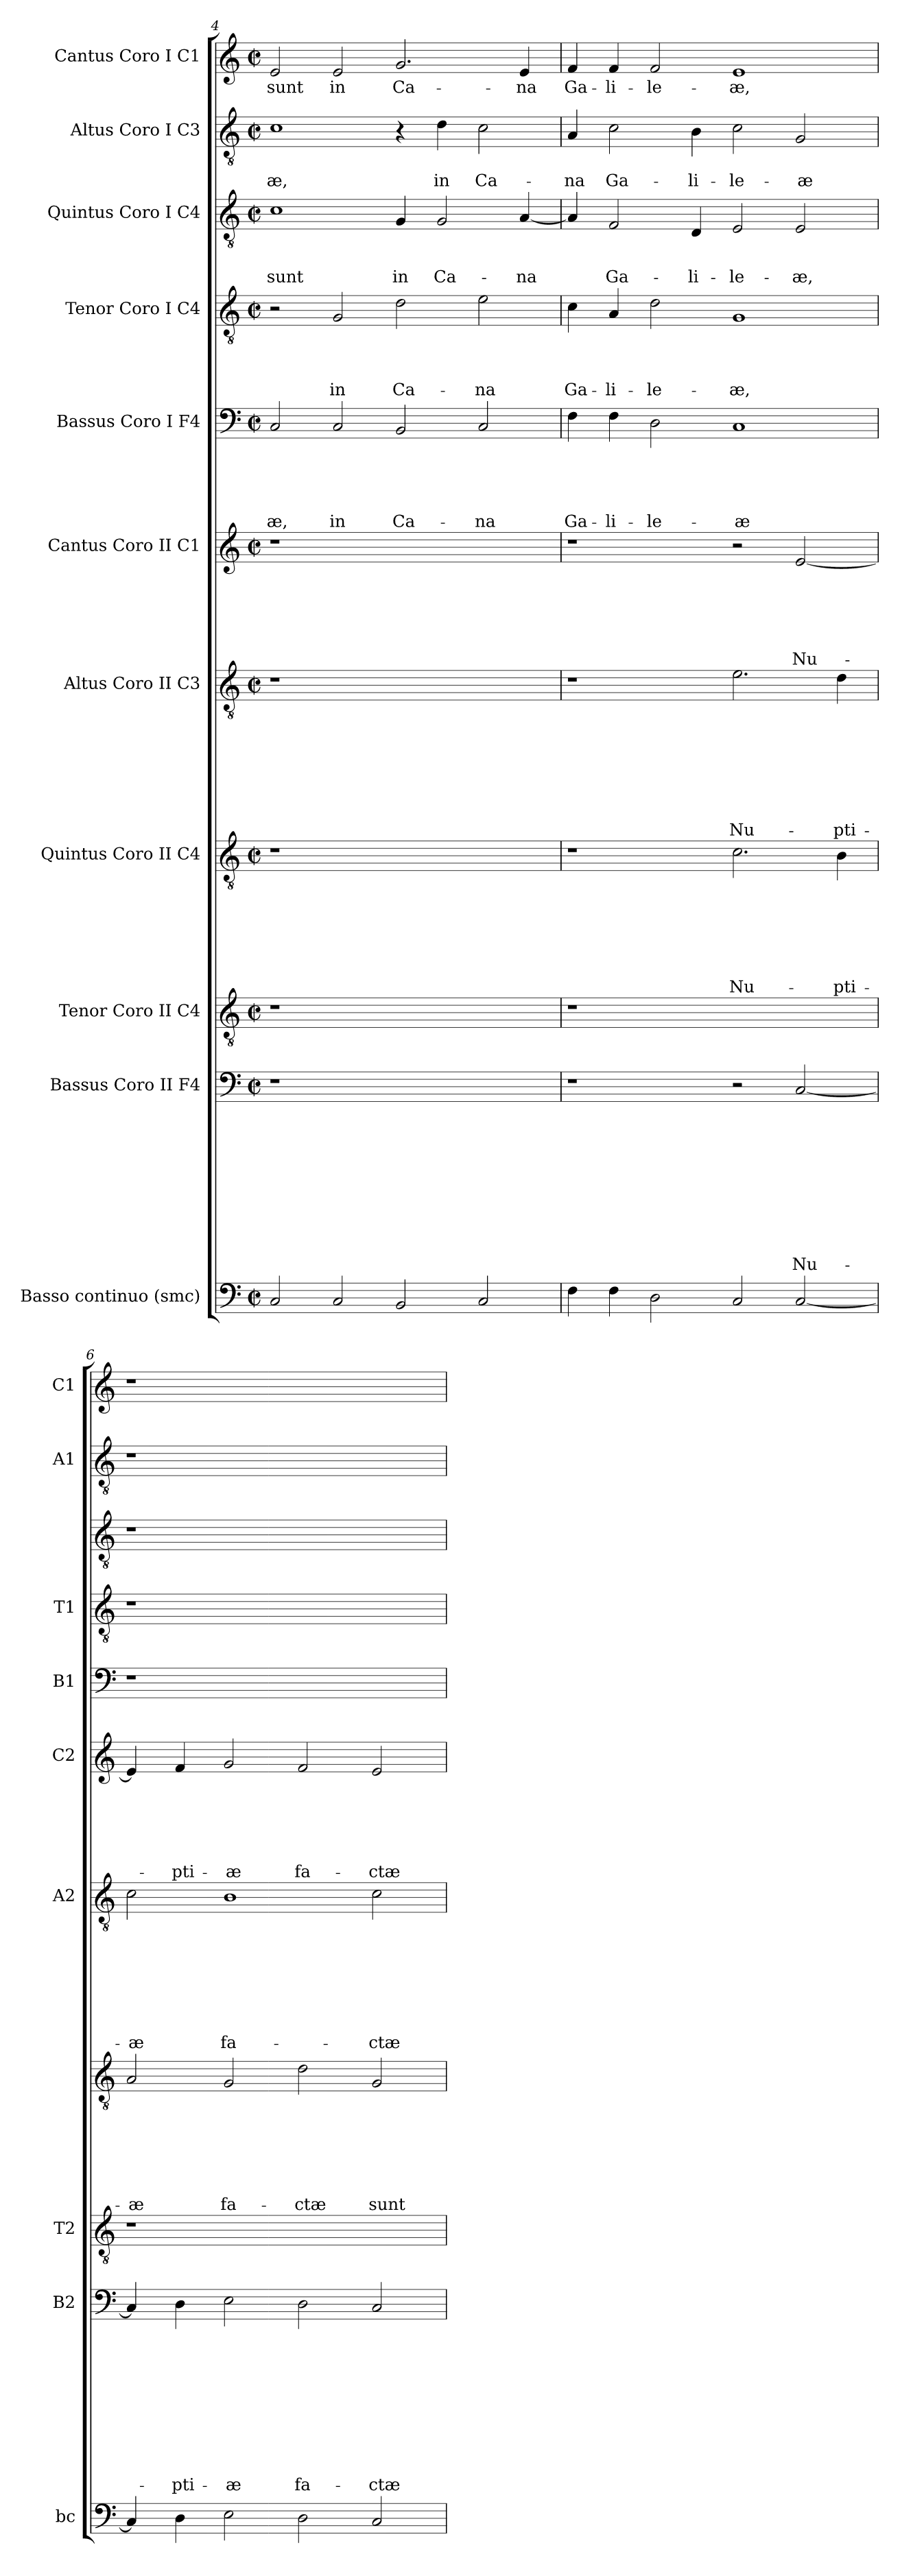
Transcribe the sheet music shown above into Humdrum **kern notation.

**kern	**kern	**text	**text	**text	**text	**text	**text	**text	**text	**text	**text	**kern	**kern	**text	**text	**text	**text	**text	**text	**text	**kern	**text	**text	**text	**text	**text	**text	**text	**text	**kern	**text	**text	**text	**text	**text	**text	**kern	**text	**text	**text	**text	**text	**kern	**text	**text	**text	**text	**kern	**text	**text	**text	**kern	**text	**text	**kern	**text
*part11	*part10	*part10	*part10	*part10	*part10	*part10	*part10	*part10	*part10	*part10	*part10	*part9	*part8	*part8	*part8	*part8	*part8	*part8	*part8	*part8	*part7	*part7	*part7	*part7	*part7	*part7	*part7	*part7	*part7	*part6	*part6	*part6	*part6	*part6	*part6	*part6	*part5	*part5	*part5	*part5	*part5	*part5	*part4	*part4	*part4	*part4	*part4	*part3	*part3	*part3	*part3	*part2	*part2	*part2	*part1	*part1
*staff11	*staff10	*staff10	*staff10	*staff10	*staff10	*staff10	*staff10	*staff10	*staff10	*staff10	*staff10	*staff9	*staff8	*staff8	*staff8	*staff8	*staff8	*staff8	*staff8	*staff8	*staff7	*staff7	*staff7	*staff7	*staff7	*staff7	*staff7	*staff7	*staff7	*staff6	*staff6	*staff6	*staff6	*staff6	*staff6	*staff6	*staff5	*staff5	*staff5	*staff5	*staff5	*staff5	*staff4	*staff4	*staff4	*staff4	*staff4	*staff3	*staff3	*staff3	*staff3	*staff2	*staff2	*staff2	*staff1	*staff1
*I"Basso continuo (smc)	*I"Bassus  Coro II F4	*	*	*	*	*	*	*	*	*	*	*I"Tenor Coro II C4	*I"Quintus  Coro II C4	*	*	*	*	*	*	*	*I"Altus  Coro II C3	*	*	*	*	*	*	*	*	*I"Cantus  Coro II C1	*	*	*	*	*	*	*I"Bassus  Coro I F4	*	*	*	*	*	*I"Tenor  Coro I C4	*	*	*	*	*I"Quintus Coro I C4	*	*	*	*I"Altus Coro I C3	*	*	*I"Cantus  Coro I C1	*
*I'bc	*I'B2	*	*	*	*	*	*	*	*	*	*	*I'T2	*	*	*	*	*	*	*	*	*I'A2	*	*	*	*	*	*	*	*	*I'C2	*	*	*	*	*	*	*I'B1	*	*	*	*	*	*I'T1	*	*	*	*	*	*	*	*	*I'A1	*	*	*I'C1	*
*clefF4	*clefF4	*	*	*	*	*	*	*	*	*	*	*clefGv2	*clefGv2	*	*	*	*	*	*	*	*clefGv2	*	*	*	*	*	*	*	*	*clefG2	*	*	*	*	*	*	*clefF4	*	*	*	*	*	*clefGv2	*	*	*	*	*clefGv2	*	*	*	*clefGv2	*	*	*clefG2	*
*k[]	*k[]	*	*	*	*	*	*	*	*	*	*	*k[]	*k[]	*	*	*	*	*	*	*	*k[]	*	*	*	*	*	*	*	*	*k[]	*	*	*	*	*	*	*k[]	*	*	*	*	*	*k[]	*	*	*	*	*k[]	*	*	*	*k[]	*	*	*k[]	*
*C:	*C:	*	*	*	*	*	*	*	*	*	*	*C:	*C:	*	*	*	*	*	*	*	*C:	*	*	*	*	*	*	*	*	*C:	*	*	*	*	*	*	*C:	*	*	*	*	*	*C:	*	*	*	*	*C:	*	*	*	*C:	*	*	*C:	*
*M2/2	*M2/2	*	*	*	*	*	*	*	*	*	*	*M2/2	*M2/2	*	*	*	*	*	*	*	*M2/2	*	*	*	*	*	*	*	*	*M2/2	*	*	*	*	*	*	*M2/2	*	*	*	*	*	*M2/2	*	*	*	*	*M2/2	*	*	*	*M2/2	*	*	*M2/2	*
*met(c|)	*met(c|)	*	*	*	*	*	*	*	*	*	*	*met(c|)	*met(c|)	*	*	*	*	*	*	*	*met(c|)	*	*	*	*	*	*	*	*	*met(c|)	*	*	*	*	*	*	*met(c|)	*	*	*	*	*	*met(c|)	*	*	*	*	*met(c|)	*	*	*	*met(c|)	*	*	*met(c|)	*
=4	=4	=4	=4	=4	=4	=4	=4	=4	=4	=4	=4	=4	=4	=4	=4	=4	=4	=4	=4	=4	=4	=4	=4	=4	=4	=4	=4	=4	=4	=4	=4	=4	=4	=4	=4	=4	=4	=4	=4	=4	=4	=4	=4	=4	=4	=4	=4	=4	=4	=4	=4	=4	=4	=4	=4	=4
!	!	!	!	!	!	!	!	!	!	!	!	!	!	!	!	!	!	!	!	!	!	!	!	!	!	!	!	!	!	!	!	!	!	!	!	!	!	!	!	!	!	!LO:LY:b	!	!	!	!	!	!	!	!	!LO:LY:b	!	!	!LO:LY:b	!	!LO:LY:b
2C/	1r	.	.	.	.	.	.	.	.	.	.	1r	1r	.	.	.	.	.	.	.	1r	.	.	.	.	.	.	.	.	1r	.	.	.	.	.	.	2C/	.	.	.	.	-æ,	2r	.	.	.	.	1c	.	.	sunt	1c	.	-æ,	2e/	sunt
!	!	!	!	!	!	!	!	!	!	!	!	!	!	!	!	!	!	!	!	!	!	!	!	!	!	!	!	!	!	!	!	!	!	!	!	!	!	!	!	!	!	!LO:LY:b	!	!	!	!	!LO:LY:b	!	!	!	!	!	!	!	!	!LO:LY:b
2C/	.	.	.	.	.	.	.	.	.	.	.	.	.	.	.	.	.	.	.	.	.	.	.	.	.	.	.	.	.	.	.	.	.	.	.	.	2C/	.	.	.	.	in	2G/	.	.	.	in	.	.	.	.	.	.	.	2e/	in
!	!	!	!	!	!	!	!	!	!	!	!	!	!	!	!	!	!	!	!	!	!	!	!	!	!	!	!	!	!	!	!	!	!	!	!	!	!	!	!	!	!	!LO:LY:b	!	!	!	!	!LO:LY:b	!	!	!	!LO:LY:b	!	!	!	!	!LO:LY:b
2BB/	1ryy	.	.	.	.	.	.	.	.	.	.	1ryy	1ryy	.	.	.	.	.	.	.	1ryy	.	.	.	.	.	.	.	.	1ryy	.	.	.	.	.	.	2BB/	.	.	.	.	Ca-	2d\	.	.	.	Ca-	4G/	.	.	in	4r	.	.	2.g/	Ca-
!	!	!	!	!	!	!	!	!	!	!	!	!	!	!	!	!	!	!	!	!	!	!	!	!	!	!	!	!	!	!	!	!	!	!	!	!	!	!	!	!	!	!	!	!	!	!	!	!	!	!	!LO:LY:b	!	!	!LO:LY:b	!	!
.	.	.	.	.	.	.	.	.	.	.	.	.	.	.	.	.	.	.	.	.	.	.	.	.	.	.	.	.	.	.	.	.	.	.	.	.	.	.	.	.	.	.	.	.	.	.	.	2G/	.	.	Ca-	4d\	.	in	.	.
!	!	!	!	!	!	!	!	!	!	!	!	!	!	!	!	!	!	!	!	!	!	!	!	!	!	!	!	!	!	!	!	!	!	!	!	!	!	!	!	!	!	!LO:LY:b	!	!	!	!	!LO:LY:b	!	!	!	!	!	!	!LO:LY:b	!	!
2C/	.	.	.	.	.	.	.	.	.	.	.	.	.	.	.	.	.	.	.	.	.	.	.	.	.	.	.	.	.	.	.	.	.	.	.	.	2C/	.	.	.	.	-na	2e\	.	.	.	-na	.	.	.	.	2c\	.	Ca-	.	.
!	!	!	!	!	!	!	!	!	!	!	!	!	!	!	!	!	!	!	!	!	!	!	!	!	!	!	!	!	!	!	!	!	!	!	!	!	!	!	!	!	!	!	!	!	!	!	!	!	!	!	!LO:LY:b	!	!	!	!	!LO:LY:b
.	.	.	.	.	.	.	.	.	.	.	.	.	.	.	.	.	.	.	.	.	.	.	.	.	.	.	.	.	.	.	.	.	.	.	.	.	.	.	.	.	.	.	.	.	.	.	.	[4A/	.	.	-na	.	.	.	4e/	-na
=5	=5	=5	=5	=5	=5	=5	=5	=5	=5	=5	=5	=5	=5	=5	=5	=5	=5	=5	=5	=5	=5	=5	=5	=5	=5	=5	=5	=5	=5	=5	=5	=5	=5	=5	=5	=5	=5	=5	=5	=5	=5	=5	=5	=5	=5	=5	=5	=5	=5	=5	=5	=5	=5	=5	=5	=5
!	!	!	!	!	!	!	!	!	!	!	!	!	!	!	!	!	!	!	!	!	!	!	!	!	!	!	!	!	!	!	!	!	!	!	!	!	!	!	!	!	!	!LO:LY:b	!	!	!	!	!LO:LY:b	!	!	!	!	!	!	!LO:LY:b	!	!LO:LY:b
4F\	1r	.	.	.	.	.	.	.	.	.	.	1r	1r	.	.	.	.	.	.	.	1r	.	.	.	.	.	.	.	.	1r	.	.	.	.	.	.	4F\	.	.	.	.	Ga-	4c\	.	.	.	Ga-	4A/]	.	.	.	4A/	.	-na	4f/	Ga-
!	!	!	!	!	!	!	!	!	!	!	!	!	!	!	!	!	!	!	!	!	!	!	!	!	!	!	!	!	!	!	!	!	!	!	!	!	!	!	!	!	!	!LO:LY:b	!	!	!	!	!LO:LY:b	!	!	!	!LO:LY:b	!	!	!LO:LY:b	!	!LO:LY:b
4F\	.	.	.	.	.	.	.	.	.	.	.	.	.	.	.	.	.	.	.	.	.	.	.	.	.	.	.	.	.	.	.	.	.	.	.	.	4F\	.	.	.	.	-li-	4A/	.	.	.	-li-	2F/	.	.	Ga-	2c\	.	Ga-	4f/	-li-
!	!	!	!	!	!	!	!	!	!	!	!	!	!	!	!	!	!	!	!	!	!	!	!	!	!	!	!	!	!	!	!	!	!	!	!	!	!	!	!	!	!	!LO:LY:b	!	!	!	!	!LO:LY:b	!	!	!	!	!	!	!	!	!LO:LY:b
2D\	.	.	.	.	.	.	.	.	.	.	.	.	.	.	.	.	.	.	.	.	.	.	.	.	.	.	.	.	.	.	.	.	.	.	.	.	2D\	.	.	.	.	-le-	2d\	.	.	.	-le-	.	.	.	.	.	.	.	2f/	-le-
!	!	!	!	!	!	!	!	!	!	!	!	!	!	!	!	!	!	!	!	!	!	!	!	!	!	!	!	!	!	!	!	!	!	!	!	!	!	!	!	!	!	!	!	!	!	!	!	!	!	!	!LO:LY:b	!	!	!LO:LY:b	!	!
.	.	.	.	.	.	.	.	.	.	.	.	.	.	.	.	.	.	.	.	.	.	.	.	.	.	.	.	.	.	.	.	.	.	.	.	.	.	.	.	.	.	.	.	.	.	.	.	4D/	.	.	-li-	4B\	.	-li-	.	.
!	!	!	!	!	!	!	!	!	!	!	!	!	!	!	!	!	!	!	!	!LO:LY:b	!	!	!	!	!	!	!	!	!LO:LY:b	!	!	!	!	!	!	!	!	!	!	!	!	!LO:LY:b	!	!	!	!	!LO:LY:b	!	!	!	!LO:LY:b	!	!	!LO:LY:b	!	!LO:LY:b
2C/	2r	.	.	.	.	.	.	.	.	.	.	1ryy	2.c\	.	.	.	.	.	.	Nu-	2.e\	.	.	.	.	.	.	.	Nu-	2r	.	.	.	.	.	.	1C	.	.	.	.	-æ	1G	.	.	.	-æ,	2E/	.	.	-le-	2c\	.	-le-	1e	-æ,
!	!	!	!	!	!	!	!	!	!	!	!LO:LY:b	!	!	!	!	!	!	!	!	!	!	!	!	!	!	!	!	!	!	!	!	!	!	!	!	!LO:LY:b	!	!	!	!	!	!	!	!	!	!	!	!	!	!	!LO:LY:b	!	!	!LO:LY:b	!	!
[2C/	[2C/	.	.	.	.	.	.	.	.	.	Nu-	.	.	.	.	.	.	.	.	.	.	.	.	.	.	.	.	.	.	[2e/	.	.	.	.	.	Nu-	.	.	.	.	.	.	.	.	.	.	.	2E/	.	.	-æ,	2G/	.	-æ	.	.
!	!	!	!	!	!	!	!	!	!	!	!	!	!	!	!	!	!	!	!	!LO:LY:b	!	!	!	!	!	!	!	!	!LO:LY:b	!	!	!	!	!	!	!	!	!	!	!	!	!	!	!	!	!	!	!	!	!	!	!	!	!	!	!
.	.	.	.	.	.	.	.	.	.	.	.	.	4B\	.	.	.	.	.	.	-pti-	4d\	.	.	.	.	.	.	.	-pti-	.	.	.	.	.	.	.	.	.	.	.	.	.	.	.	.	.	.	.	.	.	.	.	.	.	.	.
!!LO:LB:g=z
=6	=6	=6	=6	=6	=6	=6	=6	=6	=6	=6	=6	=6	=6	=6	=6	=6	=6	=6	=6	=6	=6	=6	=6	=6	=6	=6	=6	=6	=6	=6	=6	=6	=6	=6	=6	=6	=6	=6	=6	=6	=6	=6	=6	=6	=6	=6	=6	=6	=6	=6	=6	=6	=6	=6	=6	=6
!	!	!	!	!	!	!	!	!	!	!	!	!	!	!	!	!	!	!	!	!LO:LY:b	!	!	!	!	!	!	!	!	!LO:LY:b	!	!	!	!	!	!	!	!	!	!	!	!	!	!	!	!	!	!	!	!	!	!	!	!	!	!	!
4C/]	4C/]	.	.	.	.	.	.	.	.	.	.	1r	2A/	.	.	.	.	.	.	-æ	2c\	.	.	.	.	.	.	.	-æ	4e/]	.	.	.	.	.	.	1r	.	.	.	.	.	1r	.	.	.	.	1r	.	.	.	1r	.	.	1r	.
!	!	!	!	!	!	!	!	!	!	!	!LO:LY:b	!	!	!	!	!	!	!	!	!	!	!	!	!	!	!	!	!	!	!	!	!	!	!	!	!LO:LY:b	!	!	!	!	!	!	!	!	!	!	!	!	!	!	!	!	!	!	!	!
4D\	4D\	.	.	.	.	.	.	.	.	.	-pti-	.	.	.	.	.	.	.	.	.	.	.	.	.	.	.	.	.	.	4f/	.	.	.	.	.	-pti-	.	.	.	.	.	.	.	.	.	.	.	.	.	.	.	.	.	.	.	.
!	!	!	!	!	!	!	!	!	!	!	!LO:LY:b	!	!	!	!	!	!	!	!	!LO:LY:b	!	!	!	!	!	!	!	!	!LO:LY:b	!	!	!	!	!	!	!LO:LY:b	!	!	!	!	!	!	!	!	!	!	!	!	!	!	!	!	!	!	!	!
2E\	2E\	.	.	.	.	.	.	.	.	.	-æ	.	2G/	.	.	.	.	.	.	fa-	1B	.	.	.	.	.	.	.	fa-	2g/	.	.	.	.	.	-æ	.	.	.	.	.	.	.	.	.	.	.	.	.	.	.	.	.	.	.	.
!	!	!	!	!	!	!	!	!	!	!	!LO:LY:b	!	!	!	!	!	!	!	!	!LO:LY:b	!	!	!	!	!	!	!	!	!	!	!	!	!	!	!	!LO:LY:b	!	!	!	!	!	!	!	!	!	!	!	!	!	!	!	!	!	!	!	!
2D\	2D\	.	.	.	.	.	.	.	.	.	fa-	1ryy	2d\	.	.	.	.	.	.	-ctæ	.	.	.	.	.	.	.	.	.	2f/	.	.	.	.	.	fa-	1ryy	.	.	.	.	.	1ryy	.	.	.	.	1ryy	.	.	.	1ryy	.	.	1ryy	.
!	!	!	!	!	!	!	!	!	!	!	!LO:LY:b	!	!	!	!	!	!	!	!	!LO:LY:b	!	!	!	!	!	!	!	!	!LO:LY:b	!	!	!	!	!	!	!LO:LY:b	!	!	!	!	!	!	!	!	!	!	!	!	!	!	!	!	!	!	!	!
2C/	2C/	.	.	.	.	.	.	.	.	.	-ctæ	.	2G/	.	.	.	.	.	.	sunt	2c\	.	.	.	.	.	.	.	-ctæ	2e/	.	.	.	.	.	-ctæ	.	.	.	.	.	.	.	.	.	.	.	.	.	.	.	.	.	.	.	.
=	=	=	=	=	=	=	=	=	=	=	=	=	=	=	=	=	=	=	=	=	=	=	=	=	=	=	=	=	=	=	=	=	=	=	=	=	=	=	=	=	=	=	=	=	=	=	=	=	=	=	=	=	=	=	=	=
*-	*-	*-	*-	*-	*-	*-	*-	*-	*-	*-	*-	*-	*-	*-	*-	*-	*-	*-	*-	*-	*-	*-	*-	*-	*-	*-	*-	*-	*-	*-	*-	*-	*-	*-	*-	*-	*-	*-	*-	*-	*-	*-	*-	*-	*-	*-	*-	*-	*-	*-	*-	*-	*-	*-	*-	*-
